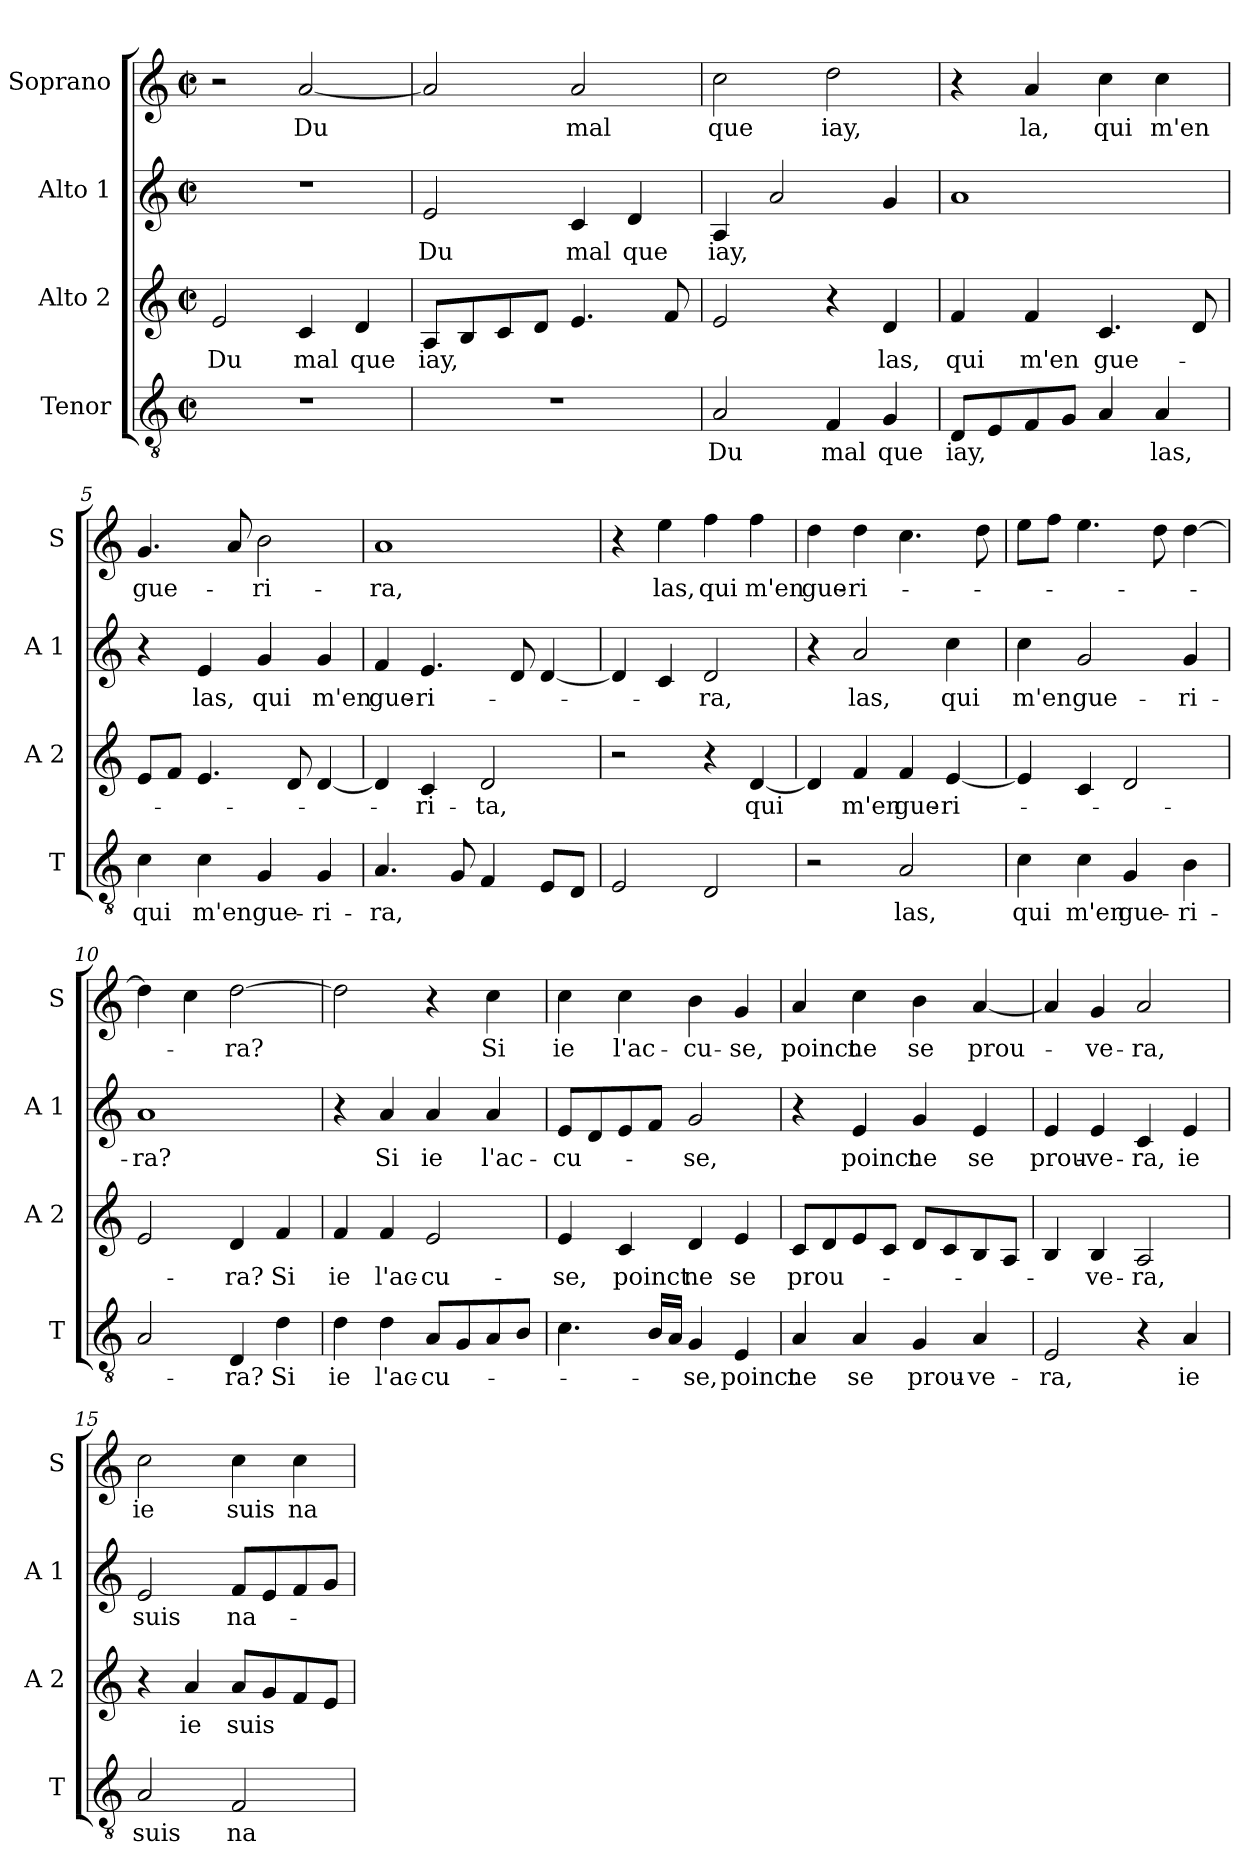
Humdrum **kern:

**kern	**text	**kern	**text	**kern	**text	**kern	**text
*part4	*part4	*part3	*part3	*part2	*part2	*part1	*part1
*staff4	*staff4	*staff3	*staff3	*staff2	*staff2	*staff1	*staff1
*I"Tenor	*	*I"Alto 2	*	*I"Alto 1	*	*I"Soprano	*
*I'T	*	*I'A 2	*	*I'A 1	*	*I'S	*
*clefGv2	*	*clefG2	*	*clefG2	*	*clefG2	*
*k[]	*	*k[]	*	*k[]	*	*k[]	*
*C:	*	*C:	*	*C:	*	*C:	*
*M2/2	*	*M2/2	*	*M2/2	*	*M2/2	*
*met(c|)	*	*met(c|)	*	*met(c|)	*	*met(c|)	*
=1	=1	=1	=1	=1	=1	=1	=1
!	!	!	!LO:LY:b	!	!	!	!
1r	.	2e/	Du	1r	.	2r	.
!	!	!	!LO:LY:b	!	!	!	!LO:LY:b
.	.	4c/	mal	.	.	[2a/	Du
!	!	!	!LO:LY:b	!	!	!	!
.	.	4d/	que	.	.	.	.
=2	=2	=2	=2	=2	=2	=2	=2
!	!	!	!LO:LY:b	!	!LO:LY:b	!	!
1r	.	8A/L	iay,	2e/	Du	2a/]	.
.	.	8B/	.	.	.	.	.
.	.	8c/	.	.	.	.	.
.	.	8d/J	.	.	.	.	.
!	!	!	!	!	!LO:LY:b	!	!LO:LY:b
.	.	4.e/	.	4c/	mal	2a/	mal
!	!	!	!	!	!LO:LY:b	!	!
.	.	.	.	4d/	que	.	.
.	.	8f/	.	.	.	.	.
=3	=3	=3	=3	=3	=3	=3	=3
!	!LO:LY:b	!	!	!	!LO:LY:b	!	!LO:LY:b
2A/	Du	2e/	.	4A/	iay,	2cc\	que
.	.	.	.	2a/	.	.	.
!	!LO:LY:b	!	!	!	!	!	!LO:LY:b
4F/	mal	4r	.	.	.	2dd\	iay,
!	!LO:LY:b	!	!LO:LY:b	!	!	!	!
4G/	que	4d/	las,	4g/	.	.	.
=4	=4	=4	=4	=4	=4	=4	=4
!	!LO:LY:b	!	!LO:LY:b	!	!	!	!
8D/L	iay,	4f/	qui	1a	.	4r	.
8E/	.	.	.	.	.	.	.
!	!	!	!LO:LY:b	!	!	!	!LO:LY:b
8F/	.	4f/	m'en	.	.	4a/	la,
8G/J	.	.	.	.	.	.	.
!	!	!	!LO:LY:b	!	!	!	!LO:LY:b
4A/	.	4.c/	gue-	.	.	4cc\	qui
!	!LO:LY:b	!	!	!	!	!	!LO:LY:b
4A/	las,	.	.	.	.	4cc\	m'en
.	.	8d/	.	.	.	.	.
!!LO:LB:g=z
=5	=5	=5	=5	=5	=5	=5	=5
!	!LO:LY:b	!	!	!	!	!	!LO:LY:b
4c\	qui	8e/L	.	4r	.	4.g/	gue-
.	.	8f/J	.	.	.	.	.
!	!LO:LY:b	!	!	!	!LO:LY:b	!	!
4c\	m'en	4.e/	.	4e/	las,	.	.
.	.	.	.	.	.	8a/	.
!	!LO:LY:b	!	!	!	!LO:LY:b	!	!LO:LY:b
4G/	gue-	.	.	4g/	qui	2b\	-ri-
.	.	8d/	.	.	.	.	.
!	!LO:LY:b	!	!	!	!LO:LY:b	!	!
4G/	-ri-	[4d/	.	4g/	m'en	.	.
=6	=6	=6	=6	=6	=6	=6	=6
!	!LO:LY:b	!	!	!	!LO:LY:b	!	!LO:LY:b
4.A/	-ra,	4d/]	.	4f/	gue-	1a	-ra,
!	!	!	!LO:LY:b	!	!LO:LY:b	!	!
.	.	4c/	-ri-	4.e/	-ri-	.	.
8G/	.	.	.	.	.	.	.
!	!	!	!LO:LY:b	!	!	!	!
4F/	.	2d/	-ta,	.	.	.	.
.	.	.	.	8d/	.	.	.
8E/L	.	.	.	[4d/	.	.	.
8D/J	.	.	.	.	.	.	.
=7	=7	=7	=7	=7	=7	=7	=7
2E/	.	2r	.	4d/]	.	4r	.
!	!	!	!	!	!	!	!LO:LY:b
.	.	.	.	4c/	.	4ee\	las,
!	!	!	!	!	!LO:LY:b	!	!LO:LY:b
2D/	.	4r	.	2d/	-ra,	4ff\	qui
!	!	!	!LO:LY:b	!	!	!	!LO:LY:b
.	.	[4d/	qui	.	.	4ff\	m'en
=8	=8	=8	=8	=8	=8	=8	=8
!	!	!	!	!	!	!	!LO:LY:b
2r	.	4d/]	.	4r	.	4dd\	gue-
!	!	!	!LO:LY:b	!	!LO:LY:b	!	!LO:LY:b
.	.	4f/	m'en	2a/	las,	4dd\	-ri-
!	!LO:LY:b	!	!LO:LY:b	!	!	!	!
2A/	las,	4f/	gue-	.	.	4.cc\	.
!	!	!	!LO:LY:b	!	!LO:LY:b	!	!
.	.	[4e/	-ri-	4cc\	qui	.	.
.	.	.	.	.	.	8dd\	.
=9	=9	=9	=9	=9	=9	=9	=9
!	!LO:LY:b	!	!	!	!LO:LY:b	!	!
4c\	qui	4e/]	.	4cc\	m'en	8ee\L	.
.	.	.	.	.	.	8ff\J	.
!	!LO:LY:b	!	!	!	!LO:LY:b	!	!
4c\	m'en	4c/	.	2g/	gue-	4.ee\	.
!	!LO:LY:b	!	!	!	!	!	!
4G/	gue-	2d/	.	.	.	.	.
.	.	.	.	.	.	8dd\	.
!	!LO:LY:b	!	!	!	!LO:LY:b	!	!
4B\	-ri-	.	.	4g/	-ri-	[4dd\	.
!!LO:PB:g=z
=10	=10	=10	=10	=10	=10	=10	=10
!	!	!	!	!	!LO:LY:b	!	!
2A/	.	2e/	.	1a	-ra?	4dd\]	.
.	.	.	.	.	.	4cc\	.
!	!LO:LY:b	!	!LO:LY:b	!	!	!	!LO:LY:b
4D/	-ra?	4d/	-ra?	.	.	[2dd\	-ra?
!	!LO:LY:b	!	!LO:LY:b	!	!	!	!
4d\	Si	4f/	Si	.	.	.	.
=11	=11	=11	=11	=11	=11	=11	=11
!	!LO:LY:b	!	!LO:LY:b	!	!	!	!
4d\	ie	4f/	ie	4r	.	2dd\]	.
!	!LO:LY:b	!	!LO:LY:b	!	!LO:LY:b	!	!
4d\	l'ac-	4f/	l'ac-	4a/	Si	.	.
!	!LO:LY:b	!	!LO:LY:b	!	!LO:LY:b	!	!
8A/L	-cu-	2e/	-cu-	4a/	ie	4r	.
8G/	.	.	.	.	.	.	.
!	!	!	!	!	!LO:LY:b	!	!LO:LY:b
8A/	.	.	.	4a/	l'ac-	4cc\	Si
8B/J	.	.	.	.	.	.	.
=12	=12	=12	=12	=12	=12	=12	=12
!	!	!	!LO:LY:b	!	!LO:LY:b	!	!LO:LY:b
4.c\	.	4e/	-se,	8e/L	-cu-	4cc\	ie
.	.	.	.	8d/	.	.	.
!	!	!	!LO:LY:b	!	!	!	!LO:LY:b
.	.	4c/	poinct	8e/	.	4cc\	l'ac-
16B/LL	.	.	.	8f/J	.	.	.
16A/JJ	.	.	.	.	.	.	.
!	!LO:LY:b	!	!LO:LY:b	!	!LO:LY:b	!	!LO:LY:b
4G/	-se,	4d/	ne	2g/	-se,	4b\	-cu-
!	!LO:LY:b	!	!LO:LY:b	!	!	!	!LO:LY:b
4E/	poinct	4e/	se	.	.	4g/	-se,
=13	=13	=13	=13	=13	=13	=13	=13
!	!LO:LY:b	!	!LO:LY:b	!	!	!	!LO:LY:b
4A/	ne	8c/L	prou-	4r	.	4a/	poinct
.	.	8d/	.	.	.	.	.
!	!LO:LY:b	!	!	!	!LO:LY:b	!	!LO:LY:b
4A/	se	8e/	.	4e/	poinct	4cc\	ne
.	.	8c/J	.	.	.	.	.
!	!LO:LY:b	!	!	!	!LO:LY:b	!	!LO:LY:b
4G/	prou-	8d/L	.	4g/	ne	4b\	se
.	.	8c/	.	.	.	.	.
!	!LO:LY:b	!	!	!	!LO:LY:b	!	!LO:LY:b
4A/	-ve-	8B/	.	4e/	se	[4a/	prou-
.	.	8A/J	.	.	.	.	.
=14	=14	=14	=14	=14	=14	=14	=14
!	!LO:LY:b	!	!	!	!LO:LY:b	!	!
2E/	-ra,	4B/	.	4e/	prou-	4a/]	.
!	!	!	!LO:LY:b	!	!LO:LY:b	!	!LO:LY:b
.	.	4B/	-ve-	4e/	-ve-	4g/	-ve-
!	!	!	!LO:LY:b	!	!LO:LY:b	!	!LO:LY:b
4r	.	2A/	-ra,	4c/	-ra,	2a/	-ra,
!	!LO:LY:b	!	!	!	!LO:LY:b	!	!
4A/	ie	.	.	4e/	ie	.	.
!!LO:LB:g=z
=15	=15	=15	=15	=15	=15	=15	=15
!	!LO:LY:b	!	!	!	!LO:LY:b	!	!LO:LY:b
2A/	suis	4r	.	2e/	suis	2cc\	ie
!	!	!	!LO:LY:b	!	!	!	!
.	.	4a/	ie	.	.	.	.
!	!LO:LY:b	!	!LO:LY:b	!	!LO:LY:b	!	!LO:LY:b
2F/	na-	8a/L	suis	8f/L	na-	4cc\	suis
.	.	8g/	.	8e/	.	.	.
!	!	!	!	!	!	!	!LO:LY:b
.	.	8f/	.	8f/	.	4cc\	na-
.	.	8e/J	.	8g/J	.	.	.
=	=	=	=	=	=	=	=
*-	*-	*-	*-	*-	*-	*-	*-
